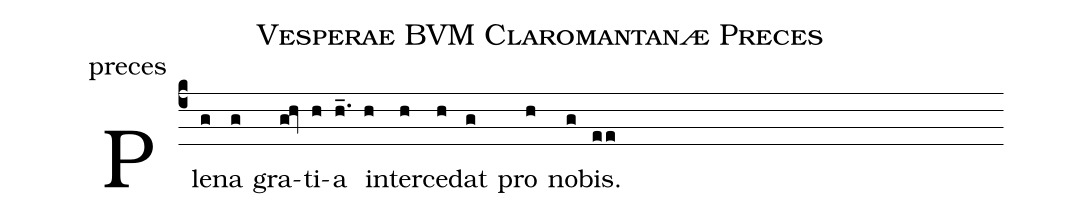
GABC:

name: Vesperae BVM Claromantanæ Preces;
office-part: preces;
%%
(c4) Ple(g)na(g) gra(g@hv)ti(h)a(h_.) in(h)ter(h)ce(h)dat(g) pro(h) no(g)bis.(ee)
